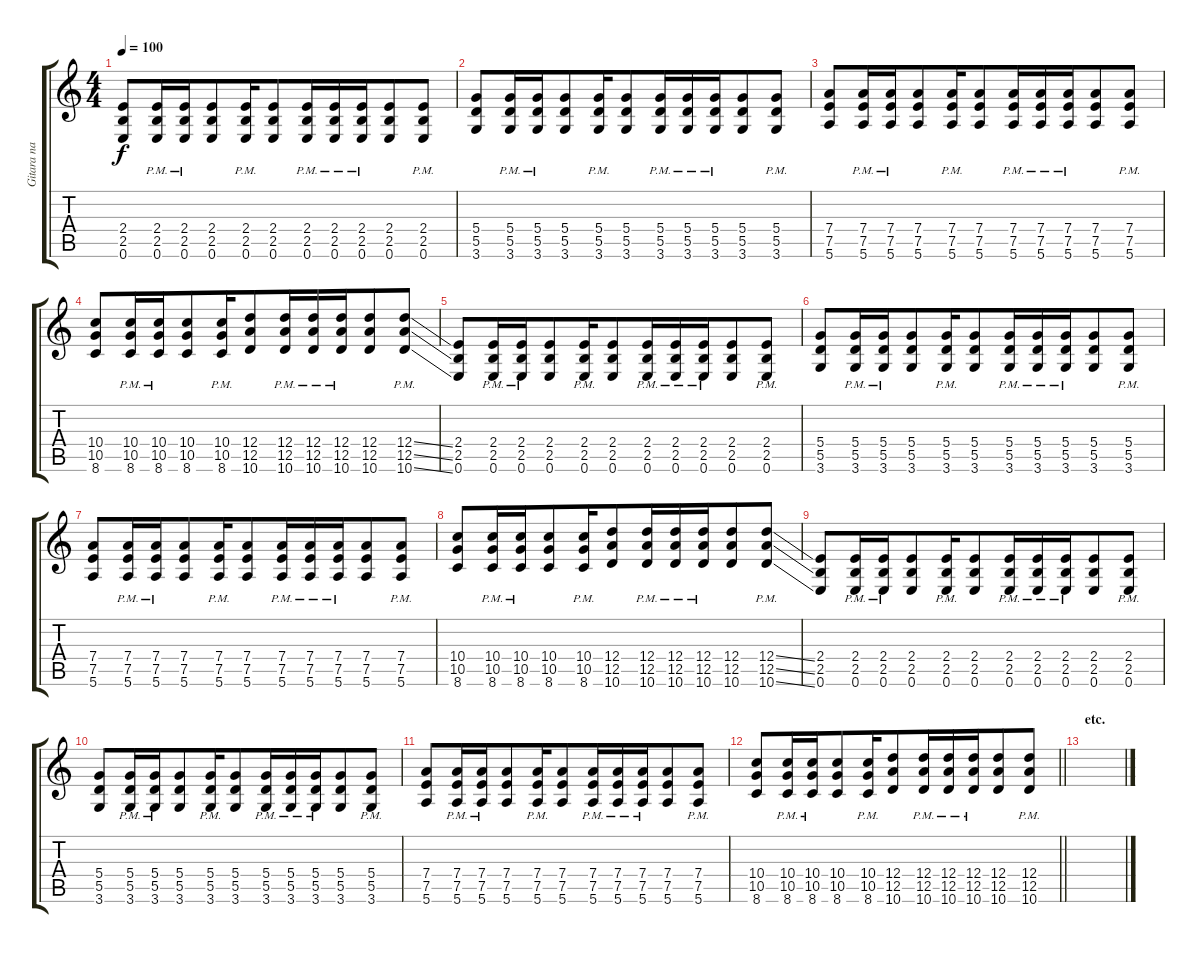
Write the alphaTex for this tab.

\track ("Gitara na overdrive - rytmiczna" "Gitara na ") {instrument overdrivenguitar}
\staff {score tabs}
\tuning (E4 B3 G3 D3 A2 E2) {hide}
\ts (4 4)
\tempo 100
\clef g2
\ks c
(2.4 2.5 0.6).8{dy f} (2.4{pm} 2.5{pm} 0.6{pm}).16 (2.4{pm} 2.5{pm} 0.6{pm}).16{beam merge} (2.4 2.5 0.6).8 (2.4{pm} 2.5{pm} 0.6{pm}).16 (2.4 2.5 0.6).8{beam merge} (2.4{pm} 2.5{pm} 0.6{pm}).16 (2.4{pm} 2.5{pm} 0.6{pm}).16 (2.4{pm} 2.5{pm} 0.6{pm}).16{beam merge} (2.4 2.5 0.6).8 (2.4{pm} 2.5{pm} 0.6{pm}).8 |
(5.4 5.5 3.6).8 (5.4{pm} 5.5{pm} 3.6{pm}).16 (5.4{pm} 5.5{pm} 3.6{pm}).16{beam merge} (5.4 5.5 3.6).8 (5.4{pm} 5.5{pm} 3.6{pm}).16 (5.4 5.5 3.6).8{beam merge} (5.4{pm} 5.5{pm} 3.6{pm}).16 (5.4{pm} 5.5{pm} 3.6{pm}).16 (5.4{pm} 5.5{pm} 3.6{pm}).16{beam merge} (5.4 5.5 3.6).8 (5.4{pm} 5.5{pm} 3.6{pm}).8 |
(7.4 7.5 5.6).8 (7.4{pm} 7.5{pm} 5.6{pm}).16 (7.4{pm} 7.5{pm} 5.6{pm}).16{beam merge} (7.4 7.5 5.6).8 (7.4{pm} 7.5{pm} 5.6{pm}).16 (7.4 7.5 5.6).8{beam merge} (7.4{pm} 7.5{pm} 5.6{pm}).16 (7.4{pm} 7.5{pm} 5.6{pm}).16 (7.4{pm} 7.5{pm} 5.6{pm}).16{beam merge} (7.4 7.5 5.6).8 (7.4{pm} 7.5{pm} 5.6{pm}).8 |
(10.4 10.5 8.6).8 (10.4{pm} 10.5{pm} 8.6{pm}).16 (10.4{pm} 10.5{pm} 8.6{pm}).16{beam merge} (10.4 10.5 8.6).8 (10.4{pm} 10.5{pm} 8.6{pm}).16 (12.4 12.5 10.6).8{beam merge} (12.4{pm} 12.5{pm} 10.6{pm}).16 (12.4{pm} 12.5{pm} 10.6{pm}).16 (12.4{pm} 12.5{pm} 10.6{pm}).16{beam merge} (12.4 12.5 10.6).8 (12.4{ss pm} 12.5{ss pm} 10.6{ss pm}).8 |
(2.4 2.5 0.6).8 (2.4{pm} 2.5{pm} 0.6{pm}).16 (2.4{pm} 2.5{pm} 0.6{pm}).16{beam merge} (2.4 2.5 0.6).8 (2.4{pm} 2.5{pm} 0.6{pm}).16 (2.4 2.5 0.6).8{beam merge} (2.4{pm} 2.5{pm} 0.6{pm}).16 (2.4{pm} 2.5{pm} 0.6{pm}).16 (2.4{pm} 2.5{pm} 0.6{pm}).16{beam merge} (2.4 2.5 0.6).8 (2.4{pm} 2.5{pm} 0.6{pm}).8 |
(5.4 5.5 3.6).8 (5.4{pm} 5.5{pm} 3.6{pm}).16 (5.4{pm} 5.5{pm} 3.6{pm}).16{beam merge} (5.4 5.5 3.6).8 (5.4{pm} 5.5{pm} 3.6{pm}).16 (5.4 5.5 3.6).8{beam merge} (5.4{pm} 5.5{pm} 3.6{pm}).16 (5.4{pm} 5.5{pm} 3.6{pm}).16 (5.4{pm} 5.5{pm} 3.6{pm}).16{beam merge} (5.4 5.5 3.6).8 (5.4{pm} 5.5{pm} 3.6{pm}).8 |
(7.4 7.5 5.6).8 (7.4{pm} 7.5{pm} 5.6{pm}).16 (7.4{pm} 7.5{pm} 5.6{pm}).16{beam merge} (7.4 7.5 5.6).8 (7.4{pm} 7.5{pm} 5.6{pm}).16 (7.4 7.5 5.6).8{beam merge} (7.4{pm} 7.5{pm} 5.6{pm}).16 (7.4{pm} 7.5{pm} 5.6{pm}).16 (7.4{pm} 7.5{pm} 5.6{pm}).16{beam merge} (7.4 7.5 5.6).8 (7.4{pm} 7.5{pm} 5.6{pm}).8 |
(10.4 10.5 8.6).8 (10.4{pm} 10.5{pm} 8.6{pm}).16 (10.4{pm} 10.5{pm} 8.6{pm}).16{beam merge} (10.4 10.5 8.6).8 (10.4{pm} 10.5{pm} 8.6{pm}).16 (12.4 12.5 10.6).8{beam merge} (12.4{pm} 12.5{pm} 10.6{pm}).16 (12.4{pm} 12.5{pm} 10.6{pm}).16 (12.4{pm} 12.5{pm} 10.6{pm}).16{beam merge} (12.4 12.5 10.6).8 (12.4{ss pm} 12.5{ss pm} 10.6{ss pm}).8 |
(2.4 2.5 0.6).8 (2.4{pm} 2.5{pm} 0.6{pm}).16 (2.4{pm} 2.5{pm} 0.6{pm}).16{beam merge} (2.4 2.5 0.6).8 (2.4{pm} 2.5{pm} 0.6{pm}).16 (2.4 2.5 0.6).8{beam merge} (2.4{pm} 2.5{pm} 0.6{pm}).16 (2.4{pm} 2.5{pm} 0.6{pm}).16 (2.4{pm} 2.5{pm} 0.6{pm}).16{beam merge} (2.4 2.5 0.6).8 (2.4{pm} 2.5{pm} 0.6{pm}).8 |
(5.4 5.5 3.6).8 (5.4{pm} 5.5{pm} 3.6{pm}).16 (5.4{pm} 5.5{pm} 3.6{pm}).16{beam merge} (5.4 5.5 3.6).8 (5.4{pm} 5.5{pm} 3.6{pm}).16 (5.4 5.5 3.6).8{beam merge} (5.4{pm} 5.5{pm} 3.6{pm}).16 (5.4{pm} 5.5{pm} 3.6{pm}).16 (5.4{pm} 5.5{pm} 3.6{pm}).16{beam merge} (5.4 5.5 3.6).8 (5.4{pm} 5.5{pm} 3.6{pm}).8 |
(7.4 7.5 5.6).8 (7.4{pm} 7.5{pm} 5.6{pm}).16 (7.4{pm} 7.5{pm} 5.6{pm}).16{beam merge} (7.4 7.5 5.6).8 (7.4{pm} 7.5{pm} 5.6{pm}).16 (7.4 7.5 5.6).8{beam merge} (7.4{pm} 7.5{pm} 5.6{pm}).16 (7.4{pm} 7.5{pm} 5.6{pm}).16 (7.4{pm} 7.5{pm} 5.6{pm}).16{beam merge} (7.4 7.5 5.6).8 (7.4{pm} 7.5{pm} 5.6{pm}).8 |
\barLineRight lightlight
(10.4 10.5 8.6).8 (10.4{pm} 10.5{pm} 8.6{pm}).16 (10.4{pm} 10.5{pm} 8.6{pm}).16{beam merge} (10.4 10.5 8.6).8 (10.4{pm} 10.5{pm} 8.6{pm}).16 (12.4 12.5 10.6).8{beam merge} (12.4{pm} 12.5{pm} 10.6{pm}).16 (12.4{pm} 12.5{pm} 10.6{pm}).16 (12.4{pm} 12.5{pm} 10.6{pm}).16{beam merge} (12.4 12.5 10.6).8 (12.4{pm} 12.5{pm} 10.6{pm}).8 |
\section ("" "etc.")
